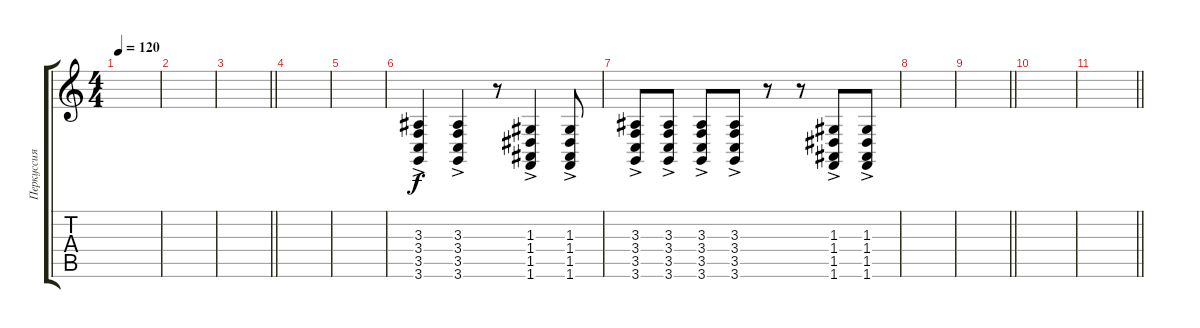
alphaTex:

\track ("Перкуссия" "Перкуссия") {instrument taikodrum}
\staff {score tabs}
\tuning (E4 B3 G3 D3 A2 E2) {hide}
\ts (4 4)
\tempo 120
\clef g2
\ks c
|
|
\barLineRight lightlight
|
|
|
(3.3 3.4 3.5{ac} 3.6).4 (3.3 3.4 3.5{ac} 3.6).4 r.8 (1.3 1.4 1.5 1.6{ac}).4 (1.3 1.4 1.5 1.6{ac}).8 |
(3.3 3.4 3.5{ac} 3.6).8 (3.3 3.4 3.5{ac} 3.6).8 (3.3 3.4 3.5{ac} 3.6).8 (3.3 3.4 3.5{ac} 3.6).8 r.8 r.8 (1.3 1.4 1.5 1.6{ac}).8 (1.3 1.4 1.5 1.6{ac}).8 |
|
\barLineRight lightlight
|
|
\barLineRight lightlight
